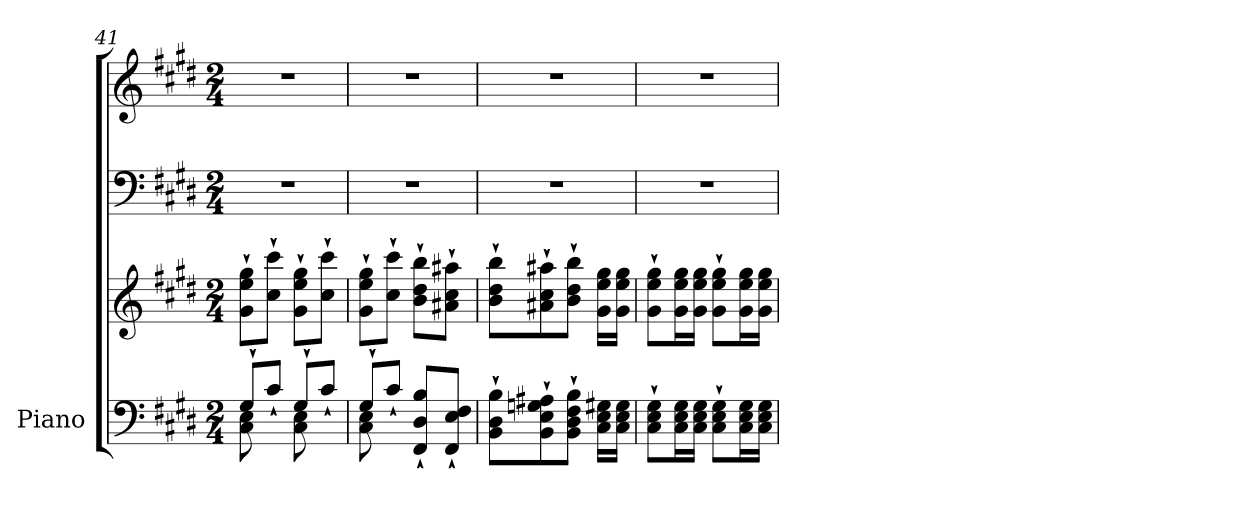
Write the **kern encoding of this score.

**kern	**kern	**kern	**kern
*part1	*part1	*part1	*part1
*staff4	*staff3	*staff2	*staff1
*I"Piano	*	*	*
*I'Pno.	*	*	*
*clefF4	*clefG2	*clefF4	*clefG2
*k[f#c#g#d#]	*k[f#c#g#d#]	*k[f#c#g#d#]	*k[f#c#g#d#]
*M2/4	*M2/4	*M2/4	*M2/4
=41	=41	=41	=41
*^	*	*	*
8G#`/L	8C#\ 8E\	8g#\` 8ee\` 8gg#\`L	2r	2r
8c#`/J	8ryy	8cc#\` 8ccc#\`J	.	.
8G#`/L	8C#\ 8E\	8g#\` 8ee\` 8gg#\`L	.	.
8c#`/J	8ryy	8cc#\` 8ccc#\`J	.	.
=42	=42	=42	=42	=42
8G#`/L	8C#\ 8E\	8g#\` 8ee\` 8gg#\`L	2r	2r
8c#`/J	4.ryy	8cc#\` 8ccc#\`J	.	.
8FF#/` 8D#/` 8B/`L	.	8b\` 8dd#\` 8bb\`L	.	.
8FF#/` 8E/` 8F#/`J	.	8a#X\` 8cc#\` 8aa#X\`J	.	.
*v	*v	*	*	*
=43	=43	=43	=43
8BB\` 8D#\` 8B\`L	8b\` 8dd#\` 8bb\`L	2r	2r
8BB\` 8E\` 8Gn\` 8A#X\`	8a#X\` 8cc#\` 8aa#X\`	.	.
8BB\` 8D#\` 8F#\` 8B\`J	8b\` 8dd#\` 8bb\`J	.	.
16C#\ 16E\ 16G#X\LL	16g#\ 16ee\ 16gg#\LL	.	.
16C#\ 16E\ 16G#\JJ	16g#\ 16ee\ 16gg#\JJ	.	.
=44	=44	=44	=44
8C#\` 8E\` 8G#\`L	8g#\` 8ee\` 8gg#\`L	2r	2r
16C#\ 16E\ 16G#\L	16g#\ 16ee\ 16gg#\L	.	.
16C#\ 16E\ 16G#\JJ	16g#\ 16ee\ 16gg#\JJ	.	.
8C#\` 8E\` 8G#\`L	8g#\` 8ee\` 8gg#\`L	.	.
16C#\ 16E\ 16G#\L	16g#\ 16ee\ 16gg#\L	.	.
16C#\ 16E\ 16G#\JJ	16g#\ 16ee\ 16gg#\JJ	.	.
=	=	=	=
*-	*-	*-	*-
